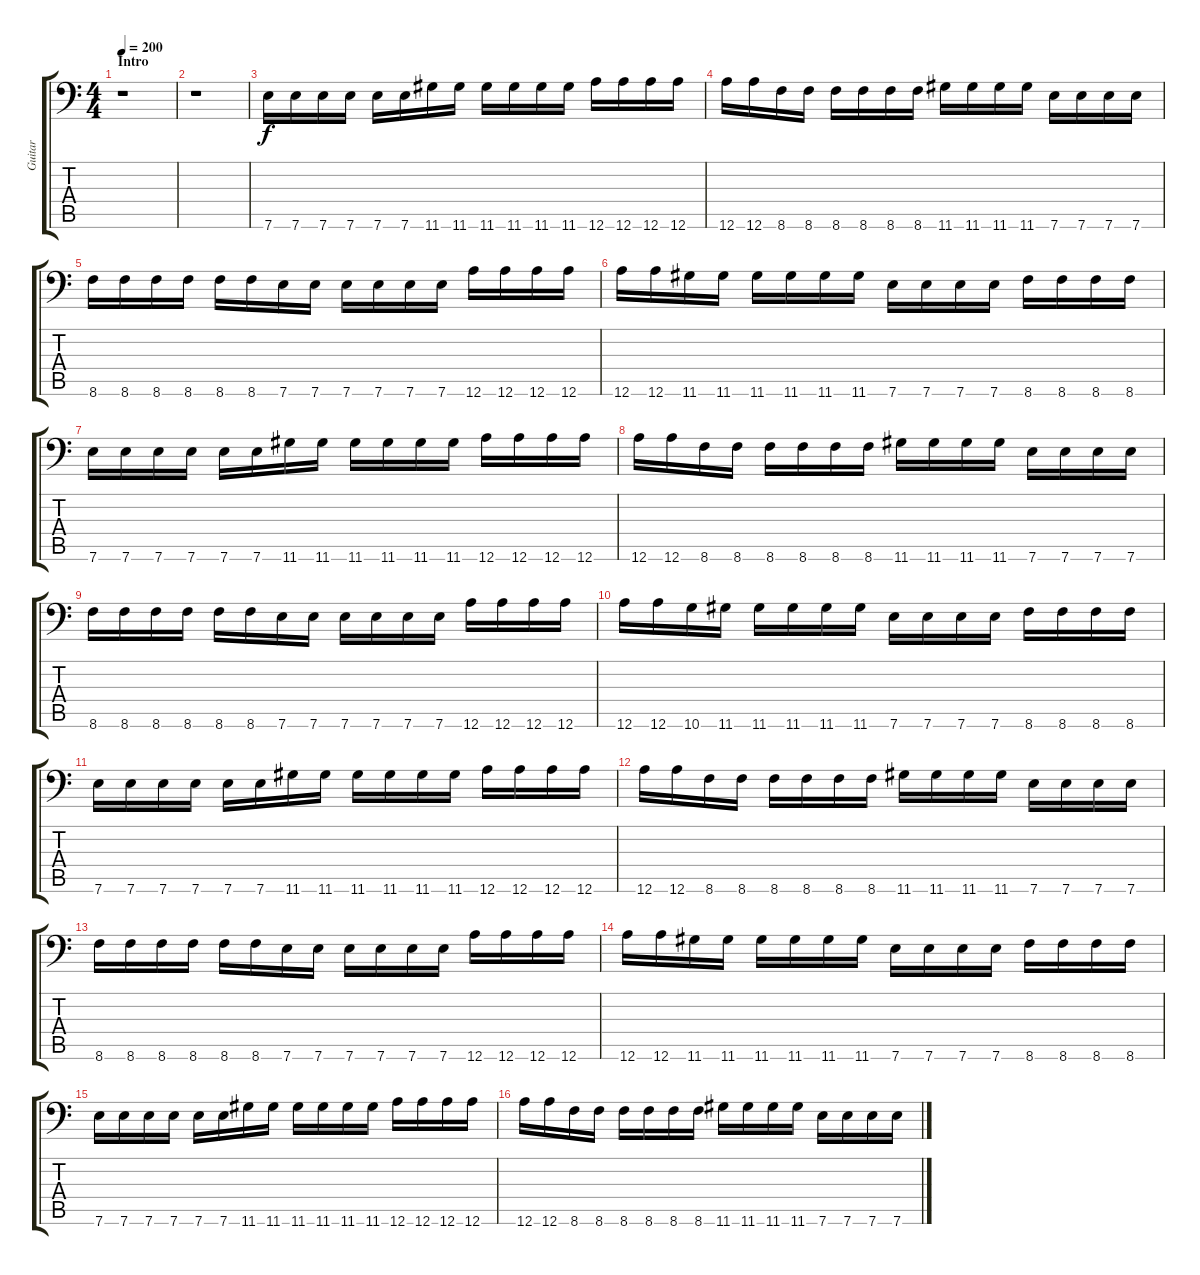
\track ("Guitar" "Guitar") {instrument distortionguitar}
\staff {score tabs}
\tuning (D4 A3 F3 A2 E2 A1) {hide}
\ts (4 4)
\section ("" "Intro")
\tempo 200
\clef f4
\ks c
r.1{dy f instrument distortionguitar} |
r.1 |
7.6.16 7.6.16 7.6.16 7.6.16 7.6.16 7.6.16 11.6.16 11.6.16 11.6.16 11.6.16 11.6.16 11.6.16 12.6.16 12.6.16 12.6.16 12.6.16 |
12.6.16 12.6.16 8.6.16 8.6.16 8.6.16 8.6.16 8.6.16 8.6.16 11.6.16 11.6.16 11.6.16 11.6.16 7.6.16 7.6.16 7.6.16 7.6.16 |
8.6.16 8.6.16 8.6.16 8.6.16 8.6.16 8.6.16 7.6.16 7.6.16 7.6.16 7.6.16 7.6.16 7.6.16 12.6.16 12.6.16 12.6.16 12.6.16 |
12.6.16 12.6.16 11.6.16 11.6.16 11.6.16 11.6.16 11.6.16 11.6.16 7.6.16 7.6.16 7.6.16 7.6.16 8.6.16 8.6.16 8.6.16 8.6.16 |
7.6.16 7.6.16 7.6.16 7.6.16 7.6.16 7.6.16 11.6.16 11.6.16 11.6.16 11.6.16 11.6.16 11.6.16 12.6.16 12.6.16 12.6.16 12.6.16 |
12.6.16 12.6.16 8.6.16 8.6.16 8.6.16 8.6.16 8.6.16 8.6.16 11.6.16 11.6.16 11.6.16 11.6.16 7.6.16 7.6.16 7.6.16 7.6.16 |
8.6.16 8.6.16 8.6.16 8.6.16 8.6.16 8.6.16 7.6.16 7.6.16 7.6.16 7.6.16 7.6.16 7.6.16 12.6.16 12.6.16 12.6.16 12.6.16 |
12.6.16 12.6.16 10.6.16 11.6.16 11.6.16 11.6.16 11.6.16 11.6.16 7.6.16 7.6.16 7.6.16 7.6.16 8.6.16 8.6.16 8.6.16 8.6.16 |
7.6.16 7.6.16 7.6.16 7.6.16 7.6.16 7.6.16 11.6.16 11.6.16 11.6.16 11.6.16 11.6.16 11.6.16 12.6.16 12.6.16 12.6.16 12.6.16 |
12.6.16 12.6.16 8.6.16 8.6.16 8.6.16 8.6.16 8.6.16 8.6.16 11.6.16 11.6.16 11.6.16 11.6.16 7.6.16 7.6.16 7.6.16 7.6.16 |
8.6.16 8.6.16 8.6.16 8.6.16 8.6.16 8.6.16 7.6.16 7.6.16 7.6.16 7.6.16 7.6.16 7.6.16 12.6.16 12.6.16 12.6.16 12.6.16 |
12.6.16 12.6.16 11.6.16 11.6.16 11.6.16 11.6.16 11.6.16 11.6.16 7.6.16 7.6.16 7.6.16 7.6.16 8.6.16 8.6.16 8.6.16 8.6.16 |
7.6.16 7.6.16 7.6.16 7.6.16 7.6.16 7.6.16 11.6.16 11.6.16 11.6.16 11.6.16 11.6.16 11.6.16 12.6.16 12.6.16 12.6.16 12.6.16 |
12.6.16 12.6.16 8.6.16 8.6.16 8.6.16 8.6.16 8.6.16 8.6.16 11.6.16 11.6.16 11.6.16 11.6.16 7.6.16 7.6.16 7.6.16 7.6.16
